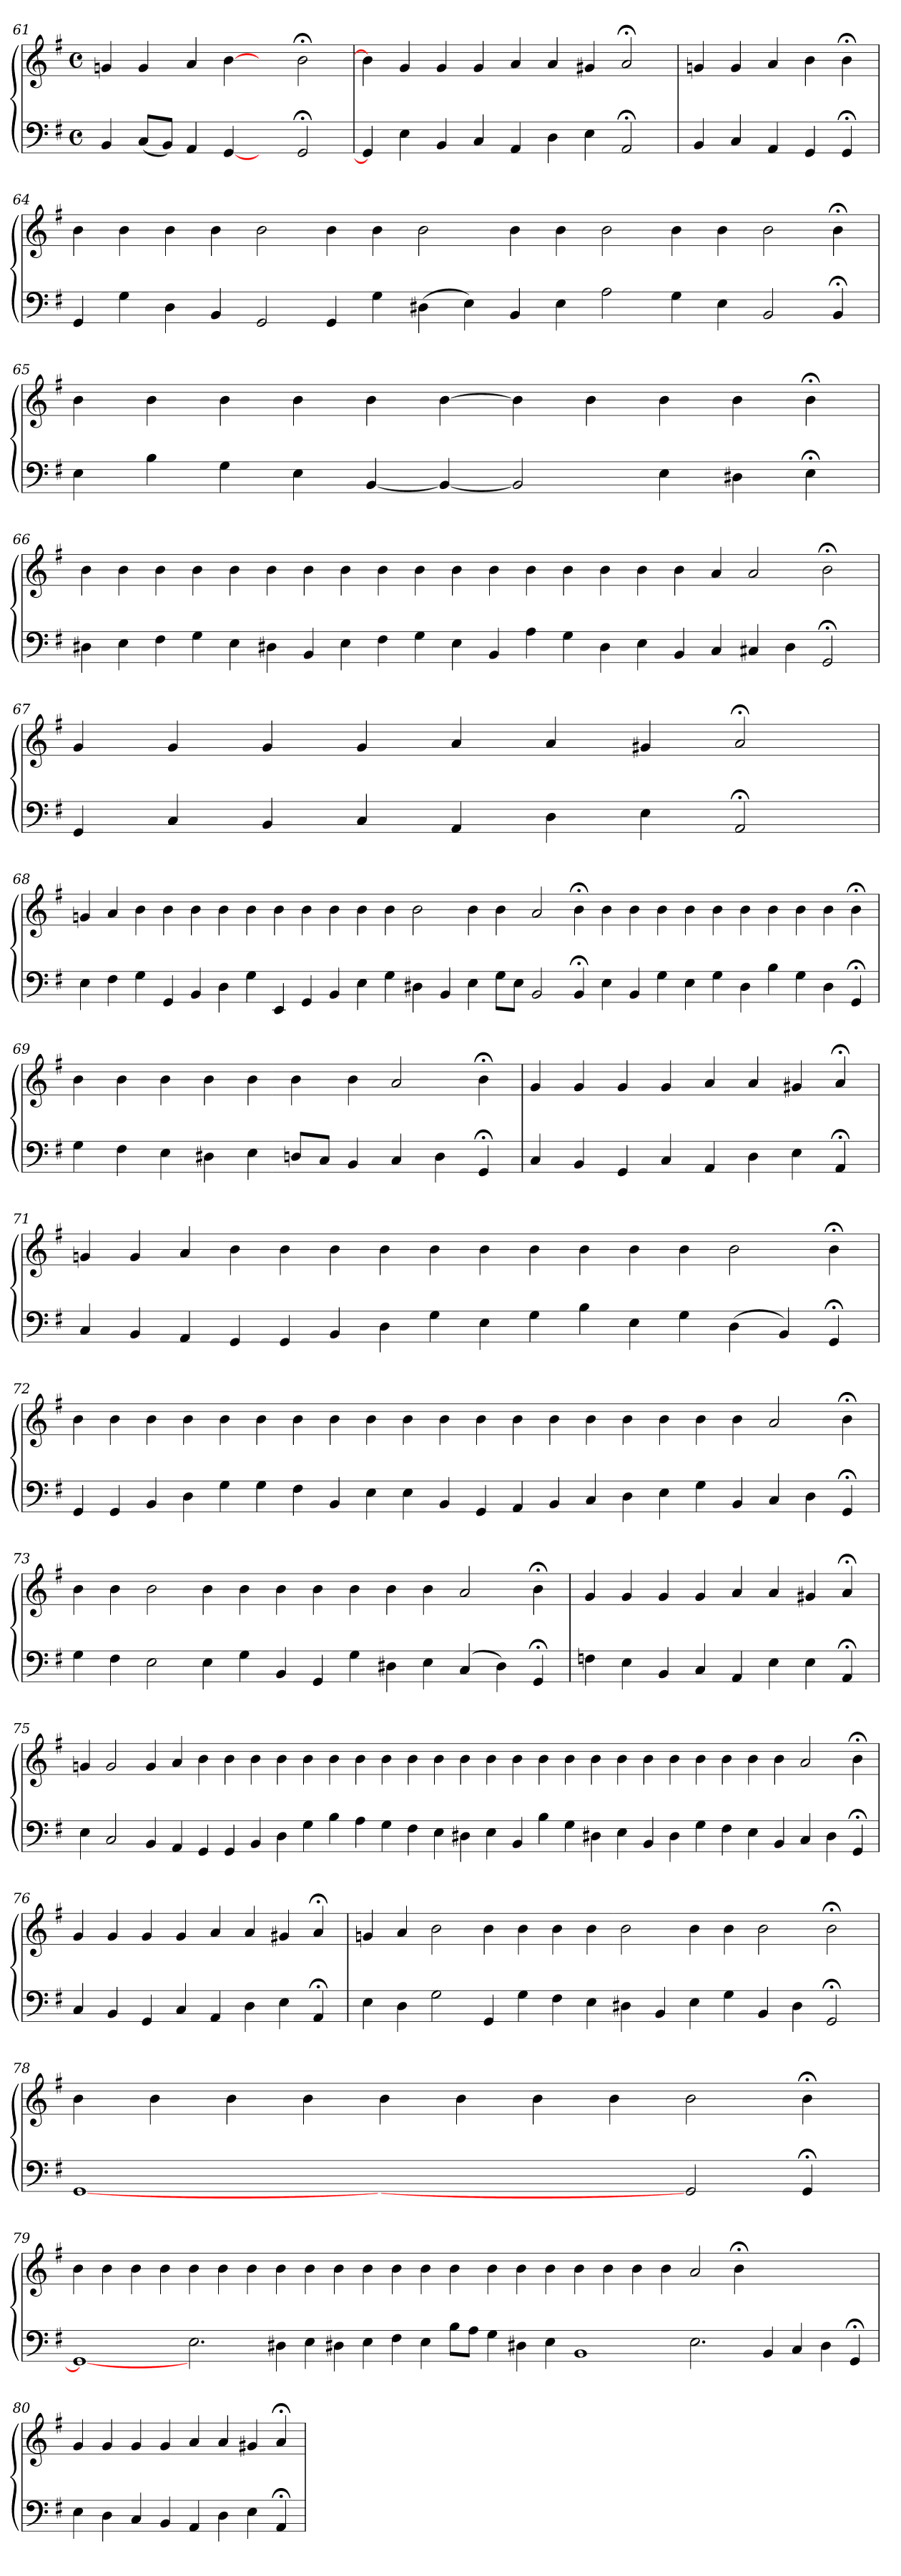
**kern	**kern
*part1	*part1
*staff2	*staff1
*clefF4	*clefG2
*k[f#]	*k[f#]
*M4/4	*M4/4
*met(c)	*met(c)
=61	=61
4BB	4gn
(8CL	4g
8BBJ)	.
4AA	4a
[4GG	[4b
4ryy	4ryy
2GG;<	2b;<
=62	=62
4GG]	4b]
4E	4g
4BB	4g
4C	4g
4AA	4a
4D	4a
4E	4g#X
2AA;<	2a;<
=63	=63
4BB	4gn
4C	4g
4AA	4a
4GG	4b
4GG;<	4b;<
!!LO:LB:g=z
=64	=64
4GG	4b
4G	4b
4D	4b
4BB	4b
2GG	2b
4GG	4b
4G	4b
(4D#X	2b
4E)	.
4BB	4b
4E	4b
2A	2b
4G	4b
4E	4b
2BB	2b
4BB;<	4b;<
=65	=65
4E	4b
4B	4b
4G	4b
4E	4b
[4BB	4b
4BB_	[4b
2BB]	4b]
.	4b
4E	4b
4D#X	4b
4E;<	4b;<
!!LO:PB:g=z
=66	=66
4D#X	4b
4E	4b
4F#	4b
4G	4b
4E	4b
4D#X	4b
4BB	4b
4E	4b
4F#	4b
4G	4b
4E	4b
4BB	4b
4A	4b
4G	4b
4D#	4b
4E	4b
4BB	4b
4C	4a
4C#X	2a
4D#	.
2GG;<	2b;<
=67	=67
4GG	4g
4C	4g
4BB	4g
4C	4g
4AA	4a
4D	4a
4E	4g#X
2AA;<	2a;<
!!LO:LB:g=z
=68	=68
4E	4gn
4F#	4a
4G	4b
4GG	4b
4BB	4b
4D	4b
4G	4b
4EE	4b
4GG	4b
4BB	4b
4E	4b
4G	4b
4D#X	2b
4BB	.
4E	4b
8GL	4b
8EJ	.
2BB	2a
4BB;<	4b;<
4E	4b
4BB	4b
4G	4b
4E	4b
4G	4b
4D#	4b
4B	4b
4G	4b
4D#	4b
4GG;<	4b;<
!!LO:LB:g=z
=69	=69
4G	4b
4F#	4b
4E	4b
4D#X	4b
4E	4b
8DnL	4b
8CJ	.
4BB	4b
4C	2a
4D	.
4GG;<	4b;<
=70	=70
4C	4g
4BB	4g
4GG	4g
4C	4g
4AA	4a
4D	4a
4E	4g#X
4AA;<	4a;<
=71	=71
4C	4gn
4BB	4g
4AA	4a
4GG	4b
4GG	4b
4BB	4b
4D	4b
4G	4b
4E	4b
4G	4b
4B	4b
4E	4b
4G	4b
(4D	2b
4BB)	.
4GG;<	4b;<
!!LO:LB:g=z
=72	=72
4GG	4b
4GG	4b
4BB	4b
4D	4b
4G	4b
4G	4b
4F#	4b
4BB	4b
4E	4b
4E	4b
4BB	4b
4GG	4b
4AA	4b
4BB	4b
4C	4b
4D	4b
4E	4b
4G	4b
4BB	4b
4C	2a
4D	.
4GG;<	4b;<
=73	=73
4G	4b
4F#	4b
2E	2b
4E	4b
4G	4b
4BB	4b
4GG	4b
4G	4b
4D#X	4b
4E	4b
(4C	2a
4D#)	.
4GG;<	4b;<
!!LO:LB:g=z
=74	=74
4Fn	4g
4E	4g
4BB	4g
4C	4g
4AA	4a
4E	4a
4E	4g#X
4AA;<	4a;<
=75	=75
4E	4gn
2C	2g
4BB	4g
4AA	4a
4GG	4b
4GG	4b
4BB	4b
4D	4b
4G	4b
4B	4b
4A	4b
4G	4b
4F#	4b
4E	4b
4D#X	4b
4E	4b
4BB	4b
4B	4b
4G	4b
4D#X	4b
4E	4b
4BB	4b
4D#	4b
4G	4b
4F#	4b
4E	4b
4BB	4b
4C	2a
4D#	.
4GG;<	4b;<
!!LO:LB:g=z
=76	=76
4C	4g
4BB	4g
4GG	4g
4C	4g
4AA	4a
4D	4a
4E	4g#X
4AA;<	4a;<
=77	=77
4E	4gn
4D	4a
2G	2b
4GG	4b
4G	4b
4F#	4b
4E	4b
4D#X	2b
4BB	.
4E	4b
4G	4b
4BB	2b
4D#	.
2GG;<	2b;<
=78	=78
[1GG	4b
.	4b
.	4b
.	4b
1ryy	4b
.	4b
.	4b
.	4b
2GG]	2b
4GG;<	4b;<
!!LO:LB:g=z
=79	=79
1GG_	4b
.	4b
.	4b
.	4b
2.E	4b
.	4b
.	4b
4D#X	4b
4E	4b
4D#X	4b
4E	4b
4F#	4b
4E	4b
8BL	4b
8AJ	.
4G	4b
4D#X	4b
4E	4b
1BB	4b
.	4b
.	4b
.	4b
2.E	2a
.	4b;<
4BB	1ryy
4C	.
4D#	.
4GG;<	.
=80	=80
4E	4g
4D	4g
4C	4g
4BB	4g
4AA	4a
4D	4a
4E	4g#X
4AA;<	4a;<
=	=
*-	*-
